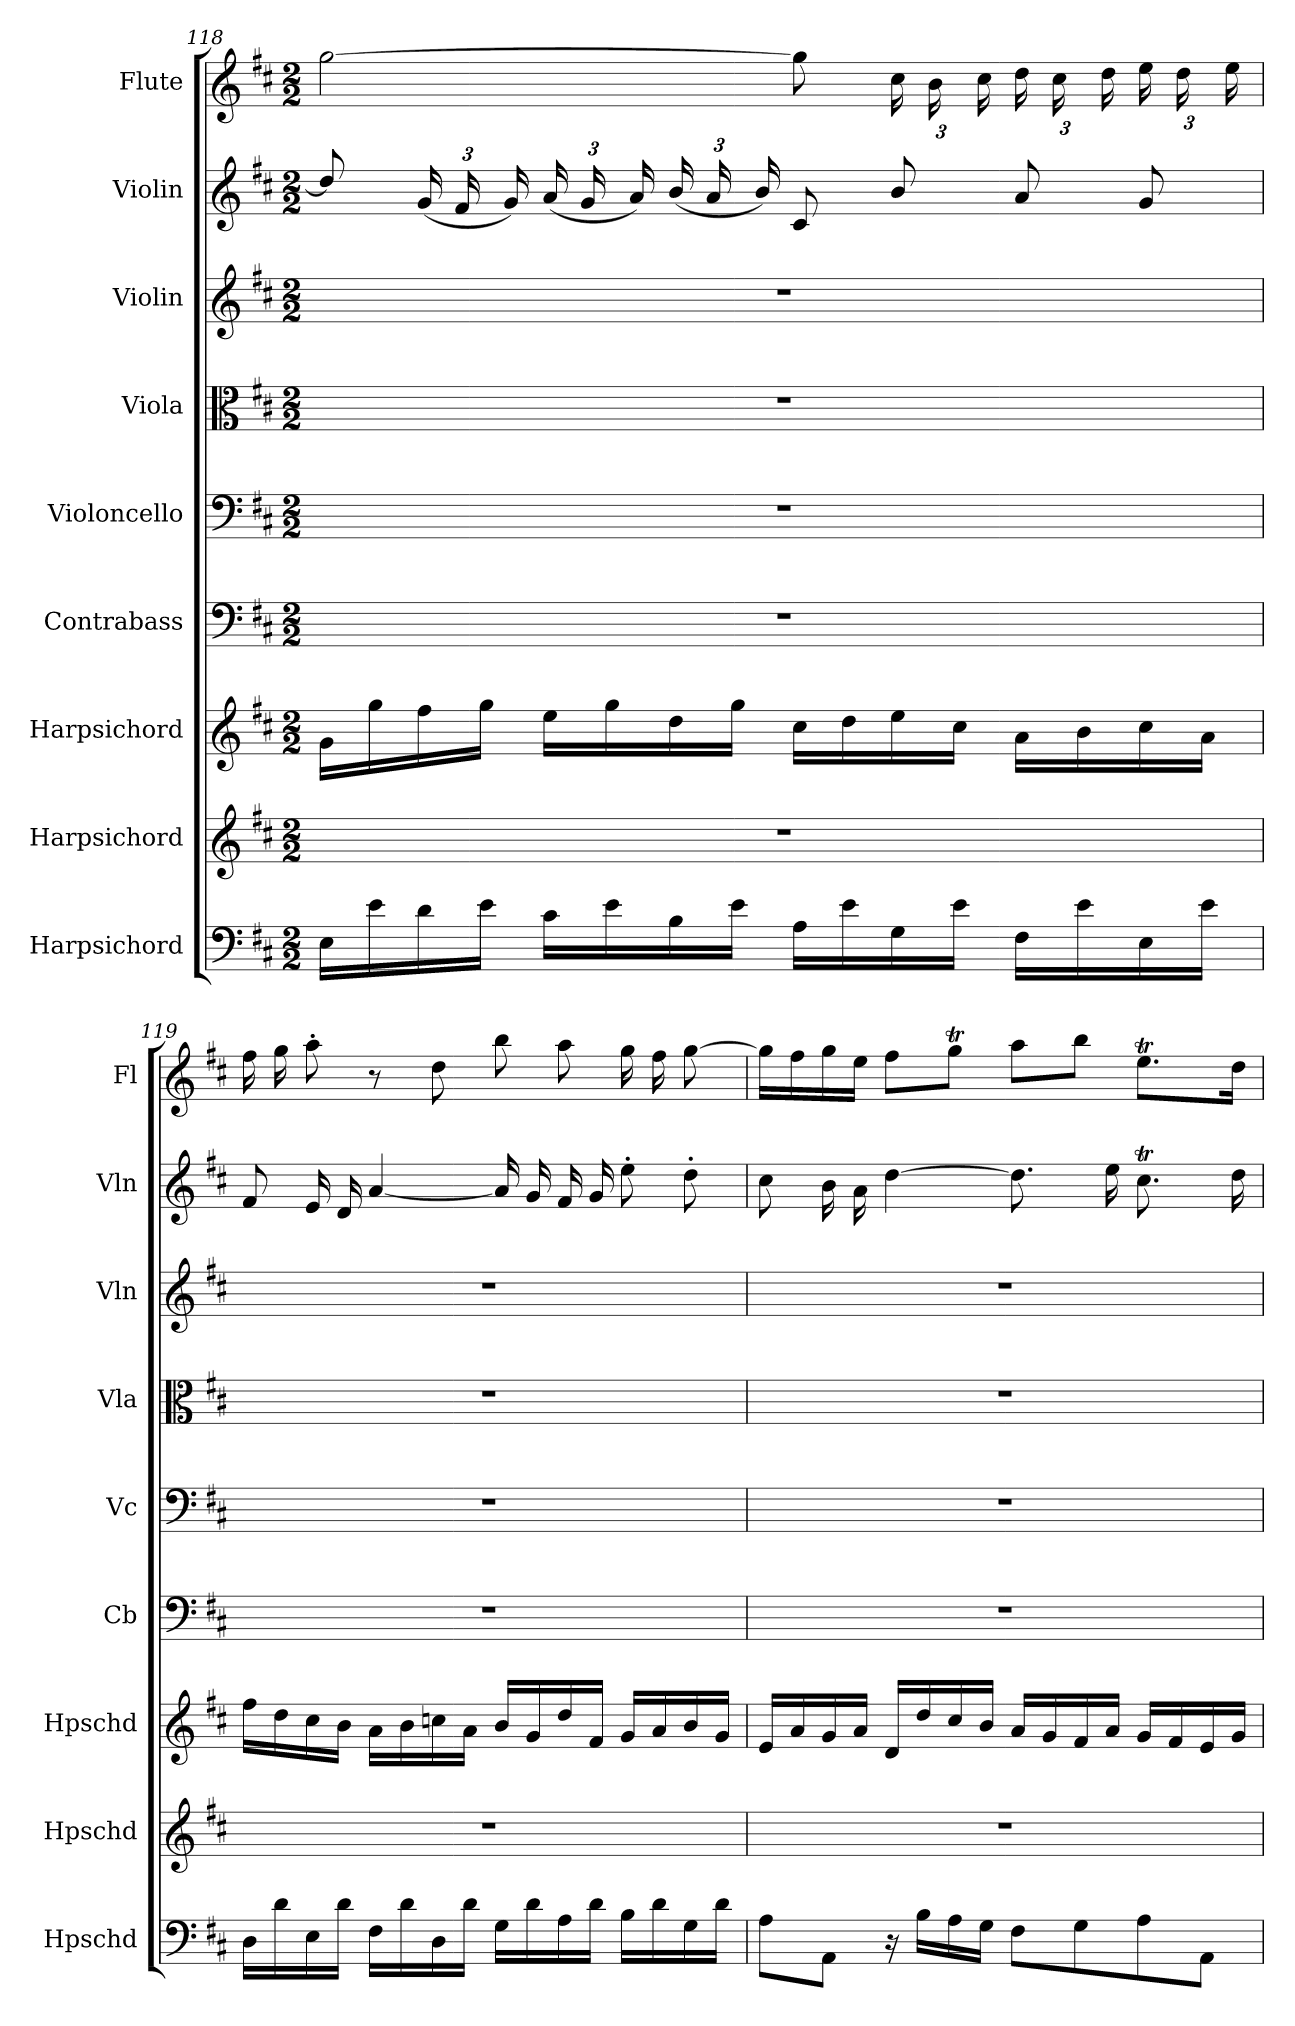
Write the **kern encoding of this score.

**kern	**kern	**kern	**kern	**kern	**kern	**kern	**kern	**kern
*part9	*part8	*part7	*part6	*part5	*part4	*part3	*part2	*part1
*staff9	*staff8	*staff7	*staff6	*staff5	*staff4	*staff3	*staff2	*staff1
*I"Harpsichord	*I"Harpsichord	*I"Harpsichord	*I"Contrabass	*I"Violoncello	*I"Viola	*I"Violin	*I"Violin	*I"Flute
*I'Hpschd	*I'Hpschd	*I'Hpschd	*I'Cb	*I'Vc	*I'Vla	*I'Vln	*I'Vln	*I'Fl
*clefF4	*clefG2	*clefG2	*clefF4	*clefF4	*clefC3	*clefG2	*clefG2	*clefG2
*	*	*	*ITrd7c12	*	*	*	*	*
*k[f#c#]	*k[f#c#]	*k[f#c#]	*k[f#c#]	*k[f#c#]	*k[f#c#]	*k[f#c#]	*k[f#c#]	*k[f#c#]
*D:	*D:	*D:	*D:	*D:	*D:	*D:	*D:	*D:
*M2/2	*M2/2	*M2/2	*M2/2	*M2/2	*M2/2	*M2/2	*M2/2	*M2/2
=118	=118	=118	=118	=118	=118	=118	=118	=118
16E\LL	1r	16g\LL	1r	1r	1r	1r	8dd/]	[2gg\
16e\	.	16gg\	.	.	.	.	.	.
*	*	*	*	*	*	*	*Xbrackettup	*
16d\	.	16ff#\	.	.	.	.	(24g/	.
.	.	.	.	.	.	.	24f#/	.
16e\JJ	.	16gg\JJ	.	.	.	.	.	.
.	.	.	.	.	.	.	24g/)	.
16c#\LL	.	16ee\LL	.	.	.	.	(24a/	.
.	.	.	.	.	.	.	24g/	.
16e\	.	16gg\	.	.	.	.	.	.
.	.	.	.	.	.	.	24a/)	.
16B\	.	16dd\	.	.	.	.	(24b/	.
.	.	.	.	.	.	.	24a/	.
16e\JJ	.	16gg\JJ	.	.	.	.	.	.
.	.	.	.	.	.	.	24b/)	.
16A\LL	.	16cc#\LL	.	.	.	.	8c#/	8gg\]
16e\	.	16dd\	.	.	.	.	.	.
*	*	*	*	*	*	*	*	*Xbrackettup
16G\	.	16ee\	.	.	.	.	8b/	24cc#\
.	.	.	.	.	.	.	.	24b\
16e\JJ	.	16cc#\JJ	.	.	.	.	.	.
.	.	.	.	.	.	.	.	24cc#\
16F#\LL	.	16a\LL	.	.	.	.	8a/	24dd\
.	.	.	.	.	.	.	.	24cc#\
16e\	.	16b\	.	.	.	.	.	.
.	.	.	.	.	.	.	.	24dd\
16E\	.	16cc#\	.	.	.	.	8g/	24ee\
.	.	.	.	.	.	.	.	24dd\
16e\JJ	.	16a\JJ	.	.	.	.	.	.
.	.	.	.	.	.	.	.	24ee\
=119	=119	=119	=119	=119	=119	=119	=119	=119
16D\LL	1r	16ff#\LL	1r	1r	1r	1r	8f#/	16ff#\
16d\	.	16dd\	.	.	.	.	.	16gg\
16E\	.	16cc#\	.	.	.	.	16e/	8aa'\
16d\JJ	.	16b\JJ	.	.	.	.	16d/	.
16F#\LL	.	16a\LL	.	.	.	.	[4a/	8r
16d\	.	16b\	.	.	.	.	.	.
16D\	.	16ccn\	.	.	.	.	.	8dd\
16d\JJ	.	16a\JJ	.	.	.	.	.	.
16G\LL	.	16b/LL	.	.	.	.	16a/]	8bb\
16d\	.	16g/	.	.	.	.	16g/	.
16A\	.	16dd/	.	.	.	.	16f#/	8aa\
16d\JJ	.	16f#/JJ	.	.	.	.	16g/	.
16B\LL	.	16g/LL	.	.	.	.	8ee'\	16gg\
16d\	.	16a/	.	.	.	.	.	16ff#\
16G\	.	16b/	.	.	.	.	8dd'\	[8gg\
16d\JJ	.	16g/JJ	.	.	.	.	.	.
=120	=120	=120	=120	=120	=120	=120	=120	=120
8A\L	1r	16e/LL	1r	1r	1r	1r	8cc#\	16gg\LL]
.	.	16a/	.	.	.	.	.	16ff#\
8AA\J	.	16g/	.	.	.	.	16b\	16gg\
.	.	16a/JJ	.	.	.	.	16a\	16ee\JJ
16r	.	16d/LL	.	.	.	.	[4dd\	8ff#\L
16B\LL	.	16dd/	.	.	.	.	.	.
16A\	.	16cc#/	.	.	.	.	.	8ggT\J
16G\JJ	.	16b/JJ	.	.	.	.	.	.
8F#\L	.	16a/LL	.	.	.	.	8.dd\]	8aa\L
.	.	16g/	.	.	.	.	.	.
8G\	.	16f#/	.	.	.	.	.	8bb\J
.	.	16a/JJ	.	.	.	.	16ee\	.
8A\	.	16g/LL	.	.	.	.	8.cc#t\	8.eeT\L
.	.	16f#/	.	.	.	.	.	.
8AA\J	.	16e/	.	.	.	.	.	.
.	.	16g/JJ	.	.	.	.	16dd\	16dd\Jk
=	=	=	=	=	=	=	=	=
*-	*-	*-	*-	*-	*-	*-	*-	*-
